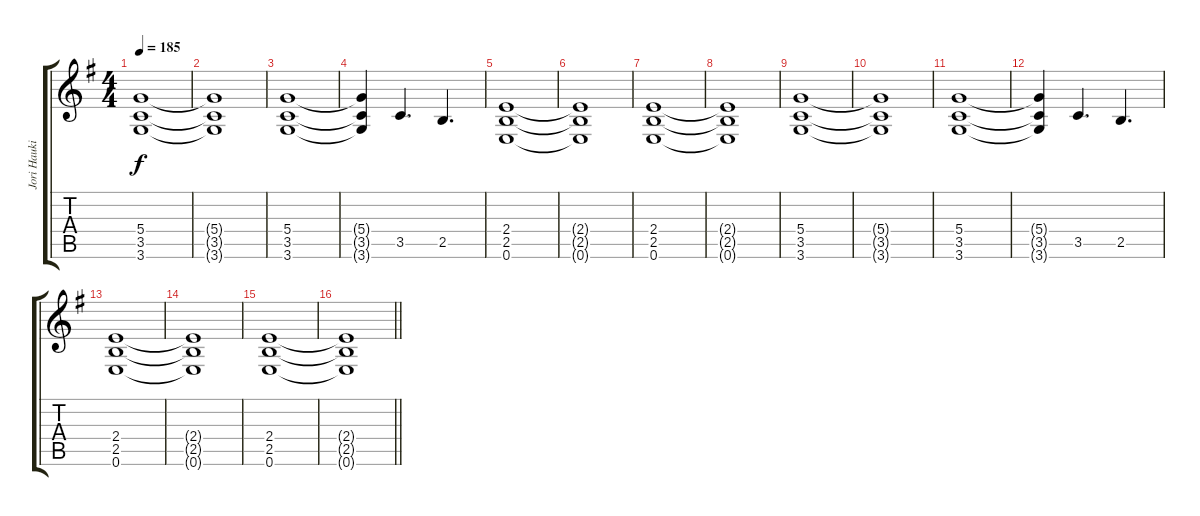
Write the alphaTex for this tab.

\track ("Jori Haukio (guitar)" "Jori Hauki") {instrument distortionguitar}
\staff {score tabs}
\tuning (E4 B3 G3 D3 A2 E2) {hide}
\ts (4 4)
\tempo 185
\clef g2
\ks eminor
(5.4 3.5 3.6).1{dy f} |
(5.4{t} 3.5{t} 3.6{t}).1 |
(5.4 3.5 3.6).1 |
(5.4{t} 3.5{t} 3.6{t}).4 3.5.4{d} 2.5.4{d} |
(2.4 2.5 0.6).1 |
(2.4{t} 2.5{t} 0.6{t}).1 |
(2.4 2.5 0.6).1 |
(2.4{t} 2.5{t} 0.6{t}).1 |
(5.4 3.5 3.6).1 |
(5.4{t} 3.5{t} 3.6{t}).1 |
(5.4 3.5 3.6).1 |
(5.4{t} 3.5{t} 3.6{t}).4 3.5.4{d} 2.5.4{d} |
(2.4 2.5 0.6).1 |
(2.4{t} 2.5{t} 0.6{t}).1 |
(2.4 2.5 0.6).1 |
\barLineRight lightlight
(2.4{t} 2.5{t} 0.6{t}).1
